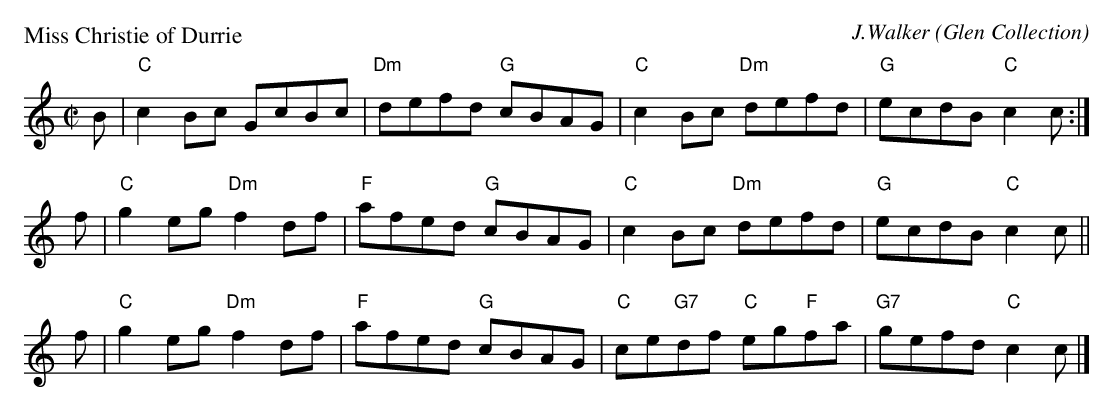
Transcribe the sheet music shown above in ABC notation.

X:1
P: Miss Christie of Durrie
C: J.Walker
O: Glen Collection
M: C|
L: 1/8
K: C
B | "C"c2Bc     GcBc | "Dm"defd "G"cBAG | "C"c2Bc "Dm"defd | "G"ecdB "C"c2c :|
f | "C"g2eg "Dm"f2df |  "F"afed "G"cBAG | "C"c2Bc "Dm"defd | "G"ecdB "C"c2c ||
f | "C"g2eg "Dm"f2df |  "F"afed "G"cBAG | "C"ce"G7"df "C"eg"F"fa | "G7"gefd "C"c2c |]
